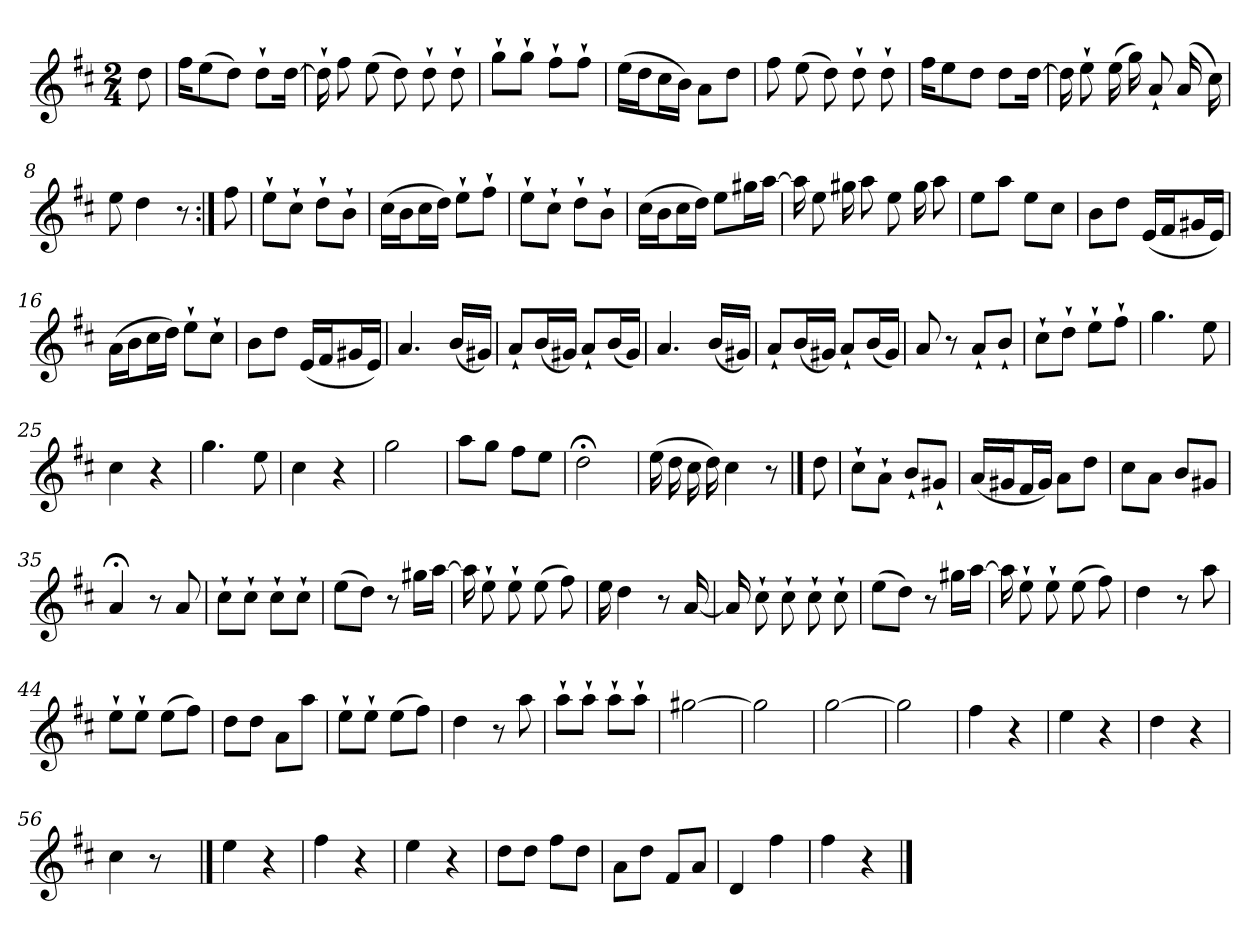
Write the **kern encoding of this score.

**kern
*part1
*staff1
*clefG2
*k[f#c#]
*D:
*M2/4
*MM120
=
8dd
=1
16ff#\KL
(8ee\
8dd\J)
8dd`\L
[16dd\Jk
=2
16dd`]
8ff#
(8ee
8dd)
8dd`
8dd`
=3
8gg`\L
8gg`\J
8ff#`\L
8ff#`\J
=4
(16ee\LL
16dd\J
16cc#\L
16b\JJ)
8a\L
8dd\J
=5
8ff#
(8ee
8dd)
8dd`
8dd`
=6
16ff#\KL
8ee\
8dd\J
8dd\L
[16dd\Jk
=7
16dd]
8ee`
(16ee
16gg)
8a`
(16a
16cc#)
=8
8ee
4dd
8r
=:|!
8ff#
=9
8ee`\L
8cc#`\J
8dd`\L
8b`\J
=10
(16cc#\LL
16b\J
16cc#\L
16dd\JJ)
8ee`\L
8ff#`\J
=11
8ee`\L
8cc#`\J
8dd`\L
8b`\J
=12
(16cc#\LL
16b\J
16cc#\L
16dd\JJ)
8ee\L
16gg#X\L
[16aa\JJ
=13
16aa]
8ee
16gg#X
8aa
8ee
16gg#
8aa
=14
8ee\L
8aa\J
8ee\L
8cc#\J
=15
8b\L
8dd\J
(16e/LL
16f#/J
16g#X/L
16e/JJ)
=16
(16a\LL
16b\J
16cc#\L
16dd\JJ)
8ee`\L
8cc#`\J
=17
8b\L
8dd\J
(16e/LL
16f#/J
16g#X/L
16e/JJ)
=18
4.a
(16b/LL
16g#X/JJ)
=19
8a`/L
(16b/L
16g#X/JJ)
8a`/L
(16b/L
16g#/JJ)
=20
4.a
(16b/LL
16g#X/JJ)
=21
8a`/L
(16b/L
16g#X/JJ)
8a`/L
(16b/L
16g#/JJ)
=22
8a
8r
8a`/L
8b`/J
=23
8cc#`\L
8dd`\J
8ee`\L
8ff#`\J
=24
4.gg
8ee
=25
4cc#
4r
=26
4.gg
8ee
=27
4cc#
4r
=28
2gg
=29
8aa\L
8gg\J
8ff#\L
8ee\J
=30
2dd;<
=31
(16ee
16dd
16cc#
16dd)
4cc#
8r
==
8dd
=32
8cc#`\L
8a`\J
8b`/L
8g#X`/J
=33
(16a/LL
16g#X/J
16f#/L
16g#/JJ)
8a\L
8dd\J
=34
8cc#\L
8a\J
8b/L
8g#X/J
=35
4a;<
8r
8a
=36
8cc#`\L
8cc#`\J
8cc#`\L
8cc#`\J
=37
(8ee\L
8dd\J)
8r
16gg#X\LL
[16aa\JJ
=38
16aa]
8ee`
8ee`
(8ee
8ff#)
=39
16ee
4dd
8r
[16a
=40
16a]
8cc#`
8cc#`
8cc#`
8cc#`
=41
(8ee\L
8dd\J)
8r
16gg#X\LL
[16aa\JJ
=42
16aa]
8ee`
8ee`
(8ee
8ff#)
=43
4dd
8r
8aa
=44
8ee`\L
8ee`\J
(8ee\L
8ff#\J)
=45
8dd\L
8dd\J
8a\L
8aa\J
=46
8ee`\L
8ee`\J
(8ee\L
8ff#\J)
=47
4dd
8r
8aa
=48
8aa`\L
8aa`\J
8aa`\L
8aa`\J
=49
[2gg#X
=50
2gg#]
=51
[2gg
=52
2gg]
=53
4ff#
4r
=54
4ee
4r
=55
4dd
4r
=56
4cc#
8r
8ryy
==57
4ee
4r
=58
4ff#
4r
=59
4ee
4r
=60
8dd\L
8dd\J
8ff#\L
8dd\J
=61
8a\L
8dd\J
8f#/L
8a/J
=62
4d
4ff#
=63
4ff#
4r
==
*-
